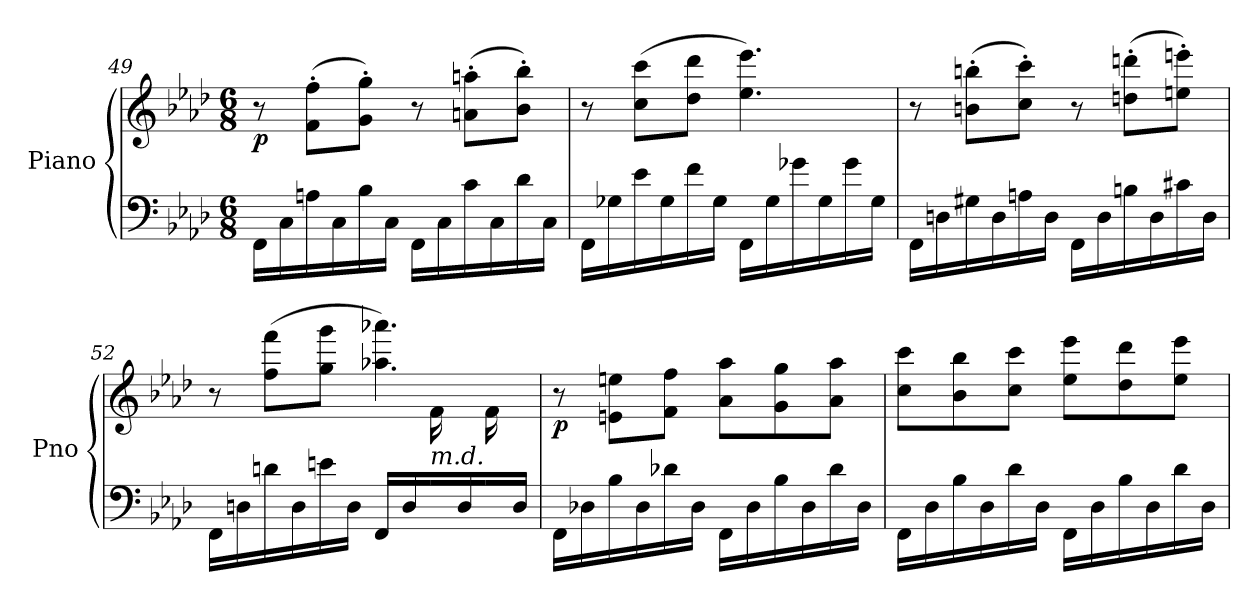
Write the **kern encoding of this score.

**kern	**kern	**dynam
*part1	*part1	*part1
*staff2	*staff1	*staff1/2
*I"Piano	*	*
*I'Pno	*	*
*clefF4	*clefG2	*
*k[b-e-a-d-]	*k[b-e-a-d-]	*
*M6/8	*M6/8	*
=49	=49	=49
!	!	!LO:DY:b
16FF\LL	8r	p
16C\	.	.
16An\	(>8f\' 8ff\'L	.
16C\	.	.
!	!	!LO:DY:b
16B-\	8g\' 8gg\'J)	other-dynamics
16C\JJ	.	.
16FF\LL	8r	.
16C\	.	.
16c\	(>8an\' 8aan\'L	.
16C\	.	.
16d-\	8b-\' 8bb-\'J)	.
16C\JJ	.	.
!!LO:PB:g=z
=50	=50	=50
16FF\LL	8r	.
16G-X\	.	.
16e-\	(>8cc\ 8ccc\L	.
16G-\	.	.
16f\	8dd-\ 8ddd-\J	.
16G-\JJ	.	.
16FF\LL	4.ee-\ 4.eee-\)	.
16G-\	.	.
16g-X\	.	.
16G-\	.	.
16g-\	.	.
16G-\JJ	.	.
=51	=51	=51
!	!	!LO:DY:b
16FF\LL	8r	other-dynamics
16Dn\	.	.
16G#X\	(>8bn\' 8bbn\'L	.
16D\	.	.
16An\	8cc\' 8ccc\'J)	.
16D\JJ	.	.
16FF\LL	8r	.
16D\	.	.
16Bn\	(>8ddn\' 8dddn\'L	.
16D\	.	.
16c#X\	8een\' 8eeen\'J)	.
16D\JJ	.	.
=52	=52	=52
*	*^	*
16FF\LL	8r	2ryy	.
16Dn\	.	.	.
16dn\	(>8ff\ 8fff\L	.	.
16D\	.	.	.
16en\	8gg\ 8ggg\J	.	.
16D\JJ	.	.	.
16FF/LL	4.aa-X\ 4.aaa-X\)	.	.
16D/	.	.	.
!LO:TX:a:i:t=m.d.	!	!	!
16ryy	.	16f\	.
16D/	.	16ryy	.
16ryy	.	16f\	.
16D/JJ	.	16ryy	.
!!LO:LB:g=z
=53	=53	=53	=53
!	!	!	!LO:DY:b
*	*v	*v	*
16FF\LL	8r	p
16D-X\	.	.
!	!	!LO:DY:b
16B-\	8en\ 8een\L	other-dynamics
16D-\	.	.
16d-X\	8f\ 8ff\J	.
16D-\JJ	.	.
16FF\LL	8a-\ 8aa-\L	.
16D-\	.	.
16B-\	8g\ 8gg\	.
16D-\	.	.
16d-\	8a-\ 8aa-\J	.
16D-\JJ	.	.
=54	=54	=54
16FF\LL	8cc\ 8ccc\L	.
16D-\	.	.
16B-\	8b-\ 8bb-\	.
16D-\	.	.
16d-\	8cc\ 8ccc\J	.
16D-\JJ	.	.
16FF\LL	8ee-\ 8eee-\L	.
16D-\	.	.
16B-\	8dd-\ 8ddd-\	.
16D-\	.	.
16d-\	8ee-\ 8eee-\J	.
16D-\JJ	.	.
=	=	=
*-	*-	*-
